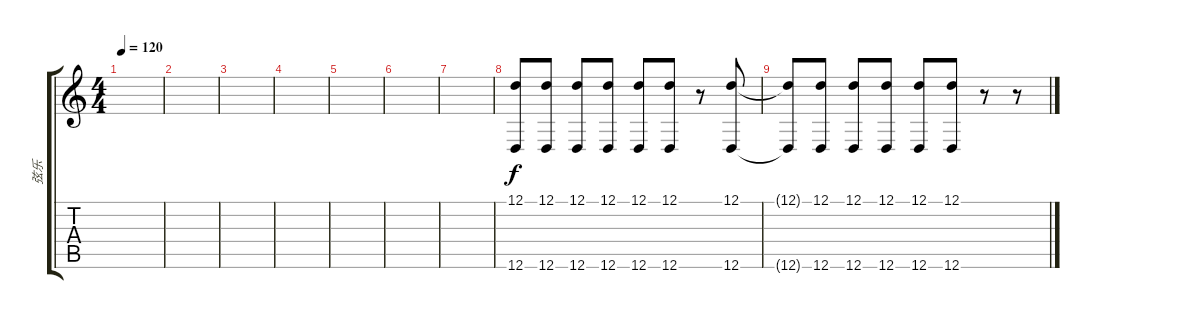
\track ("弦乐" "弦乐") {instrument stringensemble1}
\staff {score tabs}
\tuning (D4 A3 F3 C3 G2 D2) {hide}
\ts (4 4)
\tempo 120
\clef g2
\ks c
|
|
|
|
|
|
|
(12.1 12.6).8 (12.1 12.6).8 (12.1 12.6).8 (12.1 12.6).8 (12.1 12.6).8 (12.1 12.6).8 r.8 (12.1 12.6).8 |
(12.1{t} 12.6{t}).8 (12.1 12.6).8 (12.1 12.6).8 (12.1 12.6).8 (12.1 12.6).8 (12.1 12.6).8 r.8 r.8
